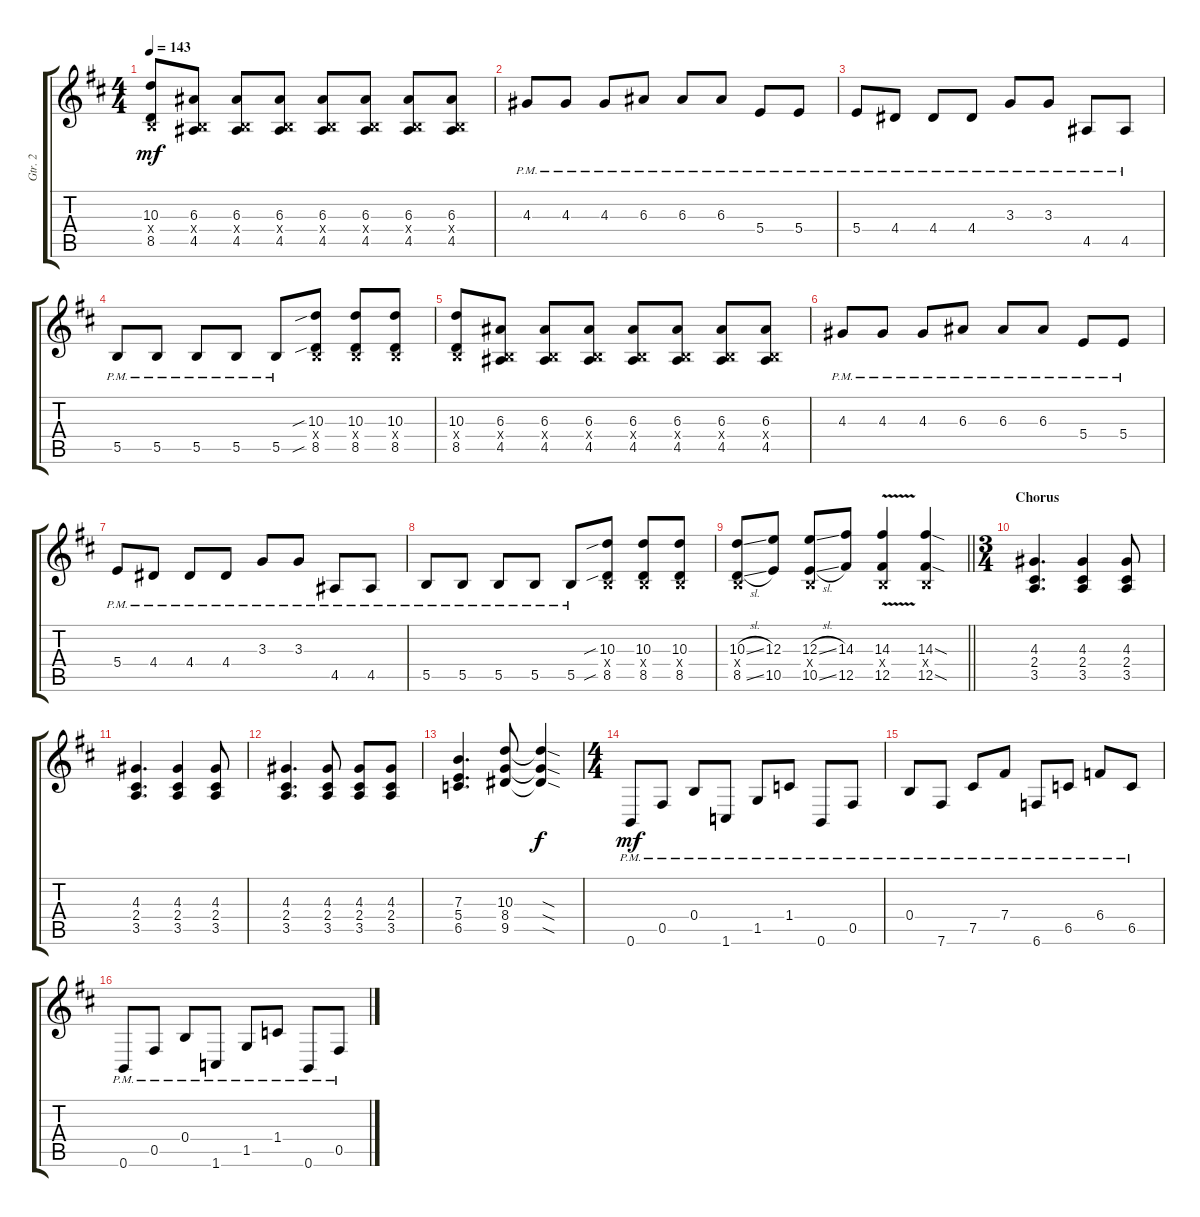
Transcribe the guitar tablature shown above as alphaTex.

\track ("Gtr. 2" "Gtr. 2") {instrument distortionguitar}
\staff {score tabs}
\tuning (Db4 Ab3 E3 B2 Gb2 B1) {hide}
\ts (4 4)
\tempo 143
\clef g2
\ks bminor
(10.3 0.4{x} 8.5).8{dy mf} (6.3 0.4{x} 4.5).8 (6.3 0.4{x} 4.5).8 (6.3 0.4{x} 4.5).8 (6.3 0.4{x} 4.5).8 (6.3 0.4{x} 4.5).8 (6.3 0.4{x} 4.5).8 (6.3 0.4{x} 4.5).8 |
4.3{pm}.8 4.3{pm}.8 4.3{pm}.8 6.3{pm}.8 6.3{pm}.8 6.3{pm}.8 5.4{pm}.8 5.4{pm}.8 |
5.4{pm}.8 4.4{pm}.8 4.4{pm}.8 4.4{pm}.8 3.3{pm}.8 3.3{pm}.8 4.5{pm}.8 4.5{pm}.8 |
5.5{pm}.8 5.5{pm}.8 5.5{pm}.8 5.5{pm}.8 5.5{pm}.8 (10.3{sib} 0.4{x} 8.5{sib}).8 (10.3 0.4{x} 8.5).8 (10.3 0.4{x} 8.5).8 |
(10.3 0.4{x} 8.5).8 (6.3 0.4{x} 4.5).8 (6.3 0.4{x} 4.5).8 (6.3 0.4{x} 4.5).8 (6.3 0.4{x} 4.5).8 (6.3 0.4{x} 4.5).8 (6.3 0.4{x} 4.5).8 (6.3 0.4{x} 4.5).8 |
4.3{pm}.8 4.3{pm}.8 4.3{pm}.8 6.3{pm}.8 6.3{pm}.8 6.3{pm}.8 5.4{pm}.8 5.4{pm}.8 |
5.4{pm}.8 4.4{pm}.8 4.4{pm}.8 4.4{pm}.8 3.3{pm}.8 3.3{pm}.8 4.5{pm}.8 4.5{pm}.8 |
5.5{pm}.8 5.5{pm}.8 5.5{pm}.8 5.5{pm}.8 5.5{pm}.8 (10.3{sib} 0.4{x} 8.5{sib}).8 (10.3 0.4{x} 8.5).8 (10.3 0.4{x} 8.5).8 |
\barLineRight lightlight
(10.3{sl} 0.4{x} 8.5{sl}).8 (12.3 10.5).8 (12.3{sl} 0.4{x} 10.5{sl}).8 (14.3 12.5).8 (14.3{v} 0.4{x} 12.5{v}).4 (14.3{sod} 0.4{x} 12.5{sod}).4 |
\ts (3 4)
\section ("" "Chorus")
(4.3 2.4 3.5).4{d} (4.3 2.4 3.5).4 (4.3 2.4 3.5).8 |
(4.3 2.4 3.5).4{d} (4.3 2.4 3.5).4 (4.3 2.4 3.5).8 |
(4.3 2.4 3.5).4{d} (4.3 2.4 3.5).8 (4.3 2.4 3.5).8 (4.3 2.4 3.5).8 |
(7.3 5.4 6.5).4{d} (10.3 8.4 9.5).8 (10.3{sod t} 8.4{sod t} 9.5{sod t}).4{dy f} |
\ts (4 4)
0.6{pm}.8{dy mf} 0.5{pm}.8 0.4{pm}.8 1.6{pm}.8 1.5{pm}.8 1.4{pm}.8 0.6{pm}.8 0.5{pm}.8 |
0.4{pm}.8 7.6{pm}.8 7.5{pm}.8 7.4{pm}.8 6.6{pm}.8 6.5{pm}.8 6.4{pm}.8 6.5{pm}.8 |
0.6{pm}.8 0.5{pm}.8 0.4{pm}.8 1.6{pm}.8 1.5{pm}.8 1.4{pm}.8 0.6{pm}.8 0.5{pm}.8
